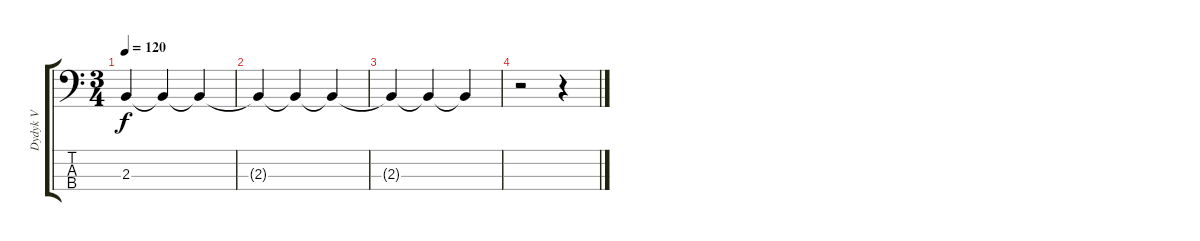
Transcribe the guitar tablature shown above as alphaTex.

\track ("Dydyk V" "Dydyk V") {instrument acousticbass}
\staff {score tabs}
\tuning (G2 D2 A1 E1) {hide}
\ts (3 4)
\tempo 120
\clef f4
\ks c
2.3.4{dy f} 2.3{t}.4 2.3{t}.4 |
2.3{t}.4 2.3{t}.4 2.3{t}.4 |
2.3{t}.4 2.3{t}.4 2.3{t}.4 |
r.2 r.4
